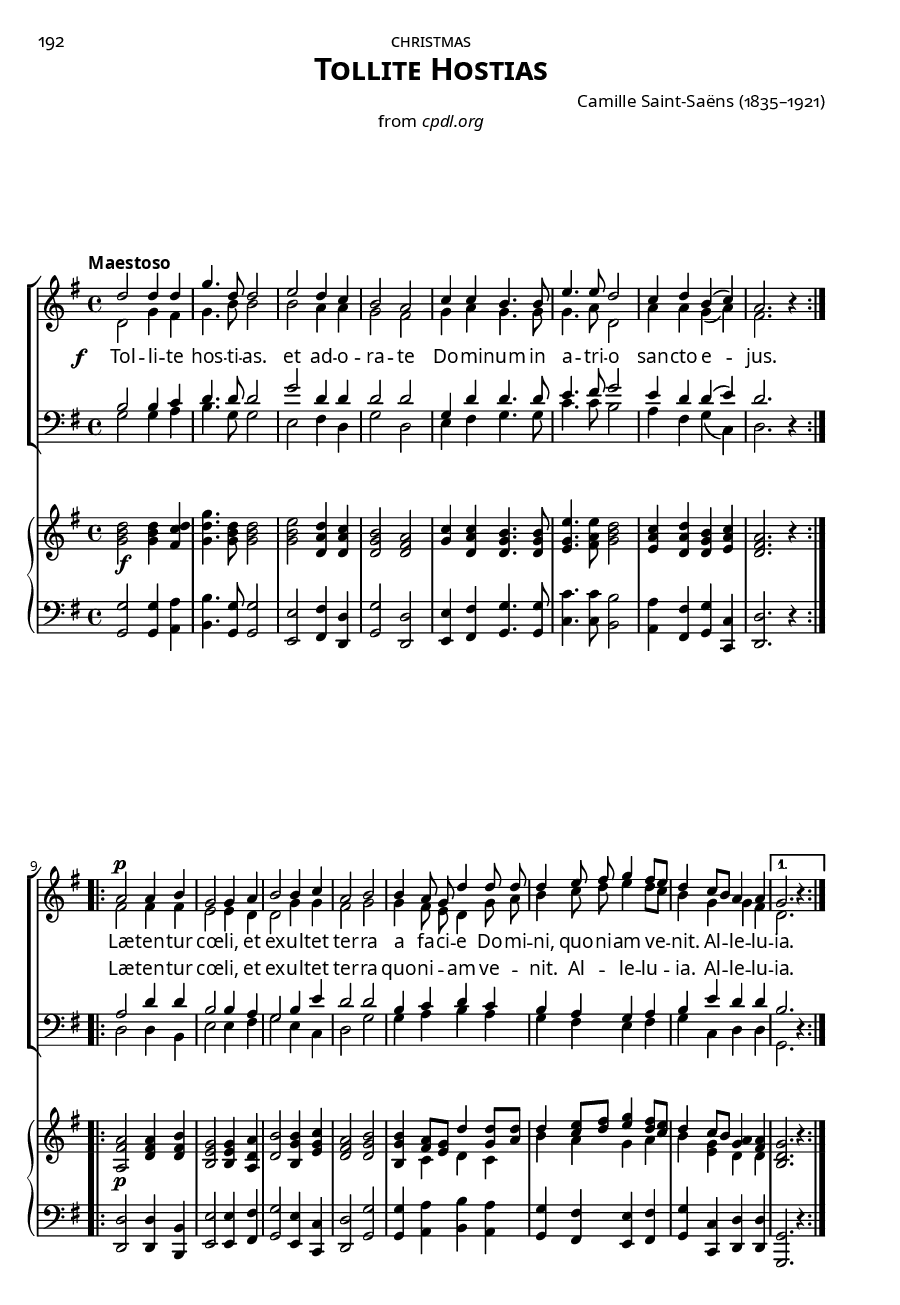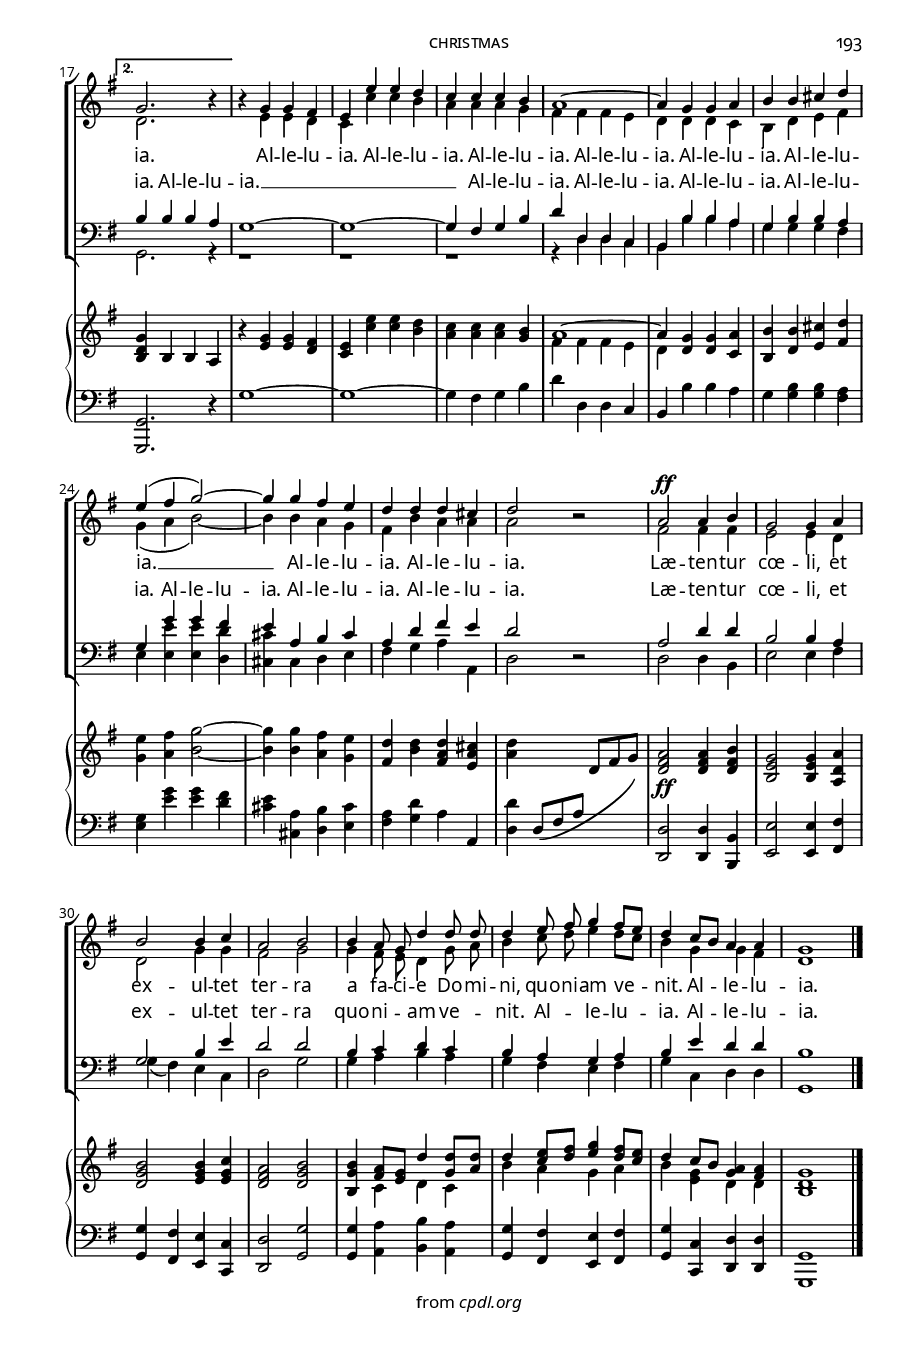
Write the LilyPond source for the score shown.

\version "2.14.2"
\include "util.ly"
\header {
    title = \markup{\override #'(font-name . "Garamond Premier Pro Semibold"){ \abs-fontsize #15 \smallCapsOldStyle"Tollite Hostias"}}
    composer = \markup\oldStyleNum"Camille Saint-Saëns (1835–1921)"
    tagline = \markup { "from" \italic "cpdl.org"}
  }\paper {
  print-all-headers = ##f
  paper-height = 9\in
  paper-width = 6\in
  indent = 0\in
  %system-system-spacing = #'((basic-distance . 10) (padding . 0))
  system-system-spacing =
    #'((basic-distance . 0)
       (minimum-distance . 0)
       (padding . -5)
       (stretchability . 100))
  score-markup-spacing =
    #'((basic-distance . 0)
       (minimum-distance . 0)
       (padding . 1)
       (stretchability . 0))
  ragged-last-bottom = ##t
  ragged-bottom = ##f
  two-sided = ##t
  inner-margin = 0.5\in
  outer-margin = 0.25\in
  top-margin = 0.25\in
  bottom-margin = 0.25\in
  first-page-number = #192
  print-first-page-number = ##t
  headerLine = \markup{\override #'(font-name . "Garamond Premier Pro") \smallCapsOldStyle"christmas"}
  oddHeaderMarkup = \markup\fill-line{
     \override #'(font-name . "Garamond Premier Pro")\abs-fontsize #8.5
     \combine 
        \fill-line{"" \on-the-fly #print-page-number-check-first
        \oldStylePageNum""
        }
        \fill-line{\headerLine}
  }
  evenHeaderMarkup = \markup {
     \override #'(font-name . "Garamond Premier Pro")\abs-fontsize #8.5
     \combine
        \on-the-fly #print-page-number-check-first
        \oldStylePageNum""
        \fill-line{\headerLine}
  }
}
#(set-global-staff-size 15) \paper{ #(define fonts (make-pango-font-tree "GoudyOlSt BT" "Garamond Premier Pro" "Garamond Premier Pro" (/ 15 20))) }

\markup \fill-line {\concat{ "from " \italic "cpdl.org"}}
\markup\vspace#2












global = {
  \key g \major
  \time 4/4
  \autoBeamOff
  \override DynamicLineSpanner #'staff-padding = #0.0
  \override DynamicLineSpanner #'Y-extent = #'(-1 . 1)
}

sopMusic = \relative c'' {
  \tempo "Maestoso"
  \repeat volta 2 {
    d2 d4 d |
    g4. d8 d2 |
    e2 d4 c |
    b2 a |
    c4 c b4. b8 |
    e4. e8 d2 |
    
    c4 d b( c) a2. b4\rest \break
  }
  \repeat volta 2 {
    a2^\p a4 b |
    g2 g4 a |
    b2 b4 c |
    a2 b |
    
    %page2
    b4 a8 g d'4 d8 d |
    d4 e8 fis g4 fis8[ e] |
    d4 c8[ b] a4 a
  }
  \alternative {
    {
      g2. b4\rest \break
    }
    {
      g2. b4\rest
    }
  }
  b4\rest g g fis |
  
  e e' e d |
  c c c b |
  a1~ |
  a4 g g a |
  b b cis d |
  e( fis g2)~ |
  
  %page3
  g4 g fis e |
  d d d cis |
  d2 b\rest |
  
  
  a2^\ff a4 b |
  g2 g4 a |
  b2 b4 c |
  a2 b |
  
  b4 a8 g d'4 d8 d |
  d4 e8 fis g4 fis8[ e] |
  d4 c8[ b] a4 a |
  g1 \bar "|."
}
sopWords = \lyricmode {
  
}

altoMusic = \relative c' {
  d2 g4 fis |
  g4. b8 b2 |
  b a4 a |
  g2 fis |
  g4 a g4. g8 |
  g4. a8 d,2 |
  
  a'4 a g( a) |
  fis2. s4 |
  
  
  fis2 fis4 fis |
  e2 e4 d |
  d2 g4 g |
  fis2 g |
  
  %page2
  g4 fis8 e d4 g8 a |
  b4 c8 d e4 d8[ c] |
  b4 g g fis |
  d2. s4 |
  d2. s4 |
  s4 e e d |
  
  c c' c b |
  a a a g |
  fis fis fis e |
  d d d c |
  b d e fis |
  g( a b2)~ |
  
  %page3
  b4 b a g |
  fis b a a |
  a2 s |
  
  fis2 fis4 fis |
  e2 e4 d |
  d2 g4 g |
  fis2 g |
  
  %page2
  g4 fis8 e d4 g8 a |
  b4 c8 d e4 d8[ c] |
  b4 g g fis |
  d1 \bar "|."
}
altoWords = {
  \dropLyricsVIII
  \set stanza = \markup\dynamic"f   "
  \lyricmode {
    Tol -- li -- te hos -- ti -- as.
    et ad -- o -- ra -- te
    Do -- mi -- num in a -- tri -- o
    san -- cto e -- jus.
  }
  \raiseLyrics
  \lyricmode {
    Læ -- ten -- tur cœ -- li, et ex -- ul -- tet ter -- ra
    
    a fa -- ci -- e Do -- mi -- ni, quo -- ni -- am ve -- nit. \set associatedVoice = "sopranos" Al -- le -- lu -- ia.
    \unset associatedVoice
    ia.
    
    
    Al -- le -- lu -- ia.
    Al -- le -- lu -- ia.
    Al -- le -- lu -- ia.
    Al -- le -- lu -- ia.
    Al -- le -- lu -- ia.
    Al -- le -- lu -- ia. __
    Al -- le -- lu -- ia.
    Al -- le -- lu -- ia.
    
    \set associatedVoice = "tenors"
    Læ -- ten -- tur cœ -- li, et ex -- ul -- tet ter -- ra
    \unset associatedVoice
    a fa -- ci -- e Do -- mi -- ni, quo -- ni -- am ve -- nit. \set associatedVoice = "sopranos" Al -- le -- lu -- ia.
  }
}
altoWordsII = \lyricmode {
%\markup\italic
  \set stanza = #"2. "
  \set ignoreMelismata = ##t
}
altoWordsIII = \lyricmode {
  \set stanza = #"3. "
  \set ignoreMelismata = ##t
}
altoWordsIV = \lyricmode {
  \set stanza = #"4. "
  \set ignoreMelismata = ##t
}
altoWordsV = \lyricmode {
  \set stanza = #"5. "
  \set ignoreMelismata = ##t
}
altoWordsVI = \lyricmode {
  \set stanza = #"6. "
  \set ignoreMelismata = ##t
}
tenorMusic = \relative c' {
  b2 b4 c |
  d4. d8 d2 |
  g2 d4 d |
  d2 d |
  g,4 d' d4. d8 |
  e4. fis8 g2 |
  
  e4 d d( e) |
  d2. s4 |
  
  
  a2 d4 d |
  b2 b4 a |
  g2 b4 e |
  d2 d |
  
  %page2
  b4 c d c |
  b a g a |
  b e d d |
  b2. s4 |
  b4 b b a |
  g1~ |
  
  g~ |
  g4 fis g b |
  d d, d c |
  b b' b a |
  g b b a |
  g g' g fis |
  
  %page3
  e a, b cis |
  a d fis e |
  d2 s |
  
  
  a2 d4 d |
  b2 b4 a |
  g2 b4 e |
  d2 d |
  
  b4 c d c |
  b a g a |
  b e d d |
  b1 \bar "|."
}
tenorWords = \lyricmode {
  \repeat unfold 22 \skip1
  Læ -- ten -- tur cœ -- li, et ex -- ul -- tet ter -- ra
  quo -- ni -- am ve -- nit.
  Al -- le -- lu -- ia.
  Al -- le -- lu -- ia.
  ia.
  
  Al -- le -- lu -- ia. __
  Al -- le -- lu -- ia.
  Al -- le -- lu -- ia.
  Al -- le -- lu -- ia.
  Al -- le -- lu -- ia.
  Al -- le -- lu -- ia.
  Al -- le -- lu -- ia.
  Al -- le -- lu -- ia.
  
  Læ -- ten -- tur cœ -- li, et ex -- ul -- tet ter -- ra
  quo -- ni -- am ve -- nit.
  Al -- le -- lu -- ia.
  Al -- le -- lu -- ia.
}

bassMusic = \relative c {
  g'2 g4 a |
  b4. g8 g2 |
  e fis4 d |
  g2 d |
  e4 fis g4. g8 |
  c4. c8 b2 |
  
  a4 fis g( c,) |
  d2. d4\rest |
  
  
  d2 d4 b |
  e2 e4 fis |
  g2 e4 c |
  d2 g |
  
  g4 a b a |
  g fis e fis |
  g c, d d |
  g,2. d'4\rest |
  g,2. r4 |
  r1 |
  
  r |
  r |
  r4 d' d c |
  b b' b a |
  g g g fis |
  e <e e'> q <d d'> |
  
  <cis cis'> cis d e |
  fis g a a, |
  d2 d\rest |
  
  
  d2 d4 b |
  e2 e4 fis |
  g4( fis) e4 c |
  d2 g |
  
  g4 a b a |
  g fis e fis |
  g c, d d |
  g,1 \bar "|."
}
bassWords = \lyricmode {

}

pianoRH = \relative c' {
  \repeat volta 2 {
    <g' b d>2_\f q4 <fis c' d> |
    <g d' g>4. <g b d>8 q2 |
    <g b e> <d a' d>4 <d a' c> |
    <d g b>2 <d fis a> |
    <g c>4 <d a' c> <d g b>4. q8 |
    <e g e'>4. <fis a e'>8 <g b d>2 |
    
    <e a c>4 <d a' d> <d g b> <e a c> |
    <d fis a>2. r4 
  }
  \repeat volta 2 {
    <a fis' a>2_\p <d fis a>4 <d fis b> |
    <b e g>2 q4 <a d a'> |
    <d b'>2 <b g' b>4 <e g c> |
    <d fis a>2 <d g b> |
    
    %page2
    <b g' b>4 << {<fis' a>8[ <e g>] d'4 <d g,>8[ <d a>] } \\
                 {c,4 d c} >> |
    << {d'4 <c e>8[ <d fis>] <e g>4 <d fis>8[ <c e>] |
        d4 c8[ b] <a g>4 <a fis>} \\
       {b4 a g a |
        b <g e> d d} >>
  }
  \alternative {
    {<b d g>2. r4}
    {<b d g>4 b b a}
  }
  r4 <e' g> q <d fis> |
  
  <c e> <c' e> q <b d> |
  <a c> q q <g b> |
  << { a1~ | a4 } \\
     { fis4 fis fis e | d } >>
  <d g> q <c a'> |
  <b b'> <d b'> <e cis'> <fis d'> |
  <g e'> <a fis'> <b g'>2~ |
  
  %page3
  q4 q <a fis'> <g e'> |
  <fis d'> <b d> <fis a d> <e a cis> |
  <a d>4 \change Staff = "two" \stemUp d,,8[_\( fis a]
         \change Staff = "one" d[ fis g]\) |
  \stemNeutral
  <d fis a>2_\ff q4 <d fis b> |
  <b e g>2 q4 <a d a'> |
  
  <d g b>2 <e g b>4 <e g c> |
  <d fis a>2 <d g b> |
  <b g' b>4 << {<fis' a>8[ <e g>] d'4 <d g,>8[ <d a>] } \\
                 {c,4 d c} >> |
    << {d'4 <c e>8[ <d fis>] <e g>4 <d fis>8[ <c e>] |
        d4 c8[ b] <a g>4 <a fis>} \\
       {b4 a g a |
        b <g e> d d} >> |
  <b d g>1 \bar "|."
  
}
pianoLH = \relative c' {
  \repeat volta 2 {
    <g g,>2 q4 <a a,> |
    <b b,>4. <g g,>8 q2 |
    <e e,> <fis fis,>4 <d d,> |
    <g g,>2 <d d,> |
    <e e,>4 <fis fis,> <g g,>4. q8 |
    <c c,>4. q8 <b b,>2 |
    
    <a a,>4 <fis fis,> <g g,> <c, c,> |
    <d d,>2. r4 
  }
  \repeat volta 2 {
    <d d,>2 q4 <b b,> |
    <e e,>2 q4 <fis fis,> |
    <g g,>2 <e e,>4 <c c,> |
    <d d,>2 <g g,> |
    
    %page 2
    <g g,>4 <a a,> <b b,> <a a,> |
    <g g,> <fis fis,> <e e,> <fis fis,> |
    <g g,> <c, c,> <d d,> q |
  }
  \alternative {
    {
      <g, g,>2. r4
    }
    {
      <g g,>2. r4 |
    }
  }
  g'1~ |
  
  g~ |
  g4 fis g b |
  d d, d c |
  b b' b a |
  g <g b> q <fis a> |
  <e g> <e' g> q <d fis> |
  
  %page 3
  <cis e>4 <a cis,> <b d,> <cis e,> |
  <a fis> <g d'> a a, |
  <d d'> s2. |
  <d d,>2 q4 <b b,> |
  <e e,>2 q4 <fis fis,> |
  
  <g g,> <fis fis,> <e e,> <c c,> |
  <d d,>2 <g g,> |
  q4 <a a,> <b b,> <a a,> |
  <g g,> <fis fis,> <e e,> <fis fis,> |
  <g g,> <c, c,> <d d,> q |
  <g, g,>1 \bar "|."
}

\score {
  <<
   \new ChoirStaff <<
    \new Staff = women <<
      \new Voice = "sopranos" { \voiceOne << \global \sopMusic >> }
      \new Voice = "altos" { \voiceTwo << \global \altoMusic >> }
    >>
    \new Staff = men <<
      \clef bass
      \new Voice = "tenors" { \voiceOne << \global \tenorMusic >> }
      \new Voice = "basses" { \voiceTwo << \global \bassMusic >> }
    >>
    \new Lyrics \with { alignAboveContext = #"women" \override VerticalAxisGroup #'nonstaff-relatedstaff-spacing = #'((basic-distance . 1))} \lyricsto "sopranos" \sopWords
    \new Lyrics = "altosVI"  \with { alignBelowContext = #"women" } \lyricsto "altos" \altoWordsVI
    \new Lyrics = "altosV"  \with { alignBelowContext = #"women" } \lyricsto "altos" \altoWordsV
    \new Lyrics = "altosIV"  \with { alignBelowContext = #"women" } \lyricsto "altos" \altoWordsIV
    \new Lyrics = "altosIII"  \with { alignBelowContext = #"women" } \lyricsto "altos" \altoWordsIII
    \new Lyrics = "altosII"  \with { alignBelowContext = #"women" } \lyricsto "altos" \altoWordsII
    \new Lyrics = "altos"  \with { alignBelowContext = #"women" \override VerticalAxisGroup #'nonstaff-relatedstaff-spacing = #'((basic-distance . 1))} \lyricsto "altos" \altoWords
   \new Lyrics \with { alignAboveContext = #"men" } \lyricsto "tenors" \tenorWords
    \new Lyrics \with { alignBelowContext = #"men" \override VerticalAxisGroup #'nonstaff-relatedstaff-spacing = #'((basic-distance . 1)) } \lyricsto "basses" \bassWords
  >>
  \new PianoStaff <<
\new Staff = "one" { \new Voice { \global \pianoRH } } \new Staff = "two" { \global \clef "bass" \pianoLH } >>
>>
  \layout {
%6.14 \context {\Lyrics\override LyricText #'font-size = #0.9 }
    \context {
      \Score
      %\override SpacingSpanner #'base-shortest-duration = #(ly:make-moment 1 8)
      %\override SpacingSpanner #'common-shortest-duration = #(ly:make-moment 1 4)
    }
    \context {
      % Remove all empty staves
      \Staff \RemoveEmptyStaves \override VerticalAxisGroup #'remove-first = ##t
    }
    \context {
      \Lyrics
      \override LyricText #'X-offset = #center-on-word
    }
  }
  
  \midi {
    \tempo 4 = 90
    \set Staff.midiInstrument = "flute"
  
    \context {
      \Voice
      \remove "Dynamic_performer"
    }
  }
}
